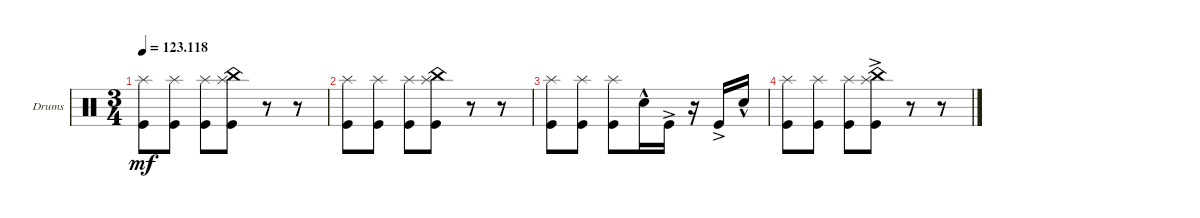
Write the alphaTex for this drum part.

\bracketExtendMode groupsimilarinstruments
\firstSystemTrackNameOrientation horizontal
\otherSystemsTrackNameOrientation horizontal
\track ("Andrew Forsman" "Drums") {instrument percussion}
\staff {score}
\articulation defaults
\ts (3 4)
\tempo
123.118
\accidentals auto
\clef neutral
\ottava regular
\simile none
\ks c
("Kick (hit)" "Splash (hit)").8{dy mf} ("Kick (hit)" "Splash (hit)").8 ("Splash (hit)" "Kick (hit)").8 ("Splash (hit)" "Kick (hit)" "China (hit)").8 r.8 r.8 |
("Kick (hit)" "Splash (hit)").8 ("Kick (hit)" "Splash (hit)").8 ("Splash (hit)" "Kick (hit)").8 ("Splash (hit)" "Kick (hit)" "China (hit)").8 r.8 r.8 |
("Kick (hit)" "Splash (hit)").8 ("Kick (hit)" "Splash (hit)").8 ("Kick (hit)" "Splash (hit)").8 "Snare (hit) 2"{hac}.16 "Kick (hit)"{ac}.16 r.16 "Kick (hit)"{ac}.16 "Snare (hit) 2"{hac}.16 |
("Kick (hit)" "Splash (hit)").8 ("Kick (hit)" "Splash (hit)").8 ("Splash (hit)" "Kick (hit)").8 ("Splash (hit)" "Kick (hit)"{ac} "China (hit)").8 r.8 r.8
